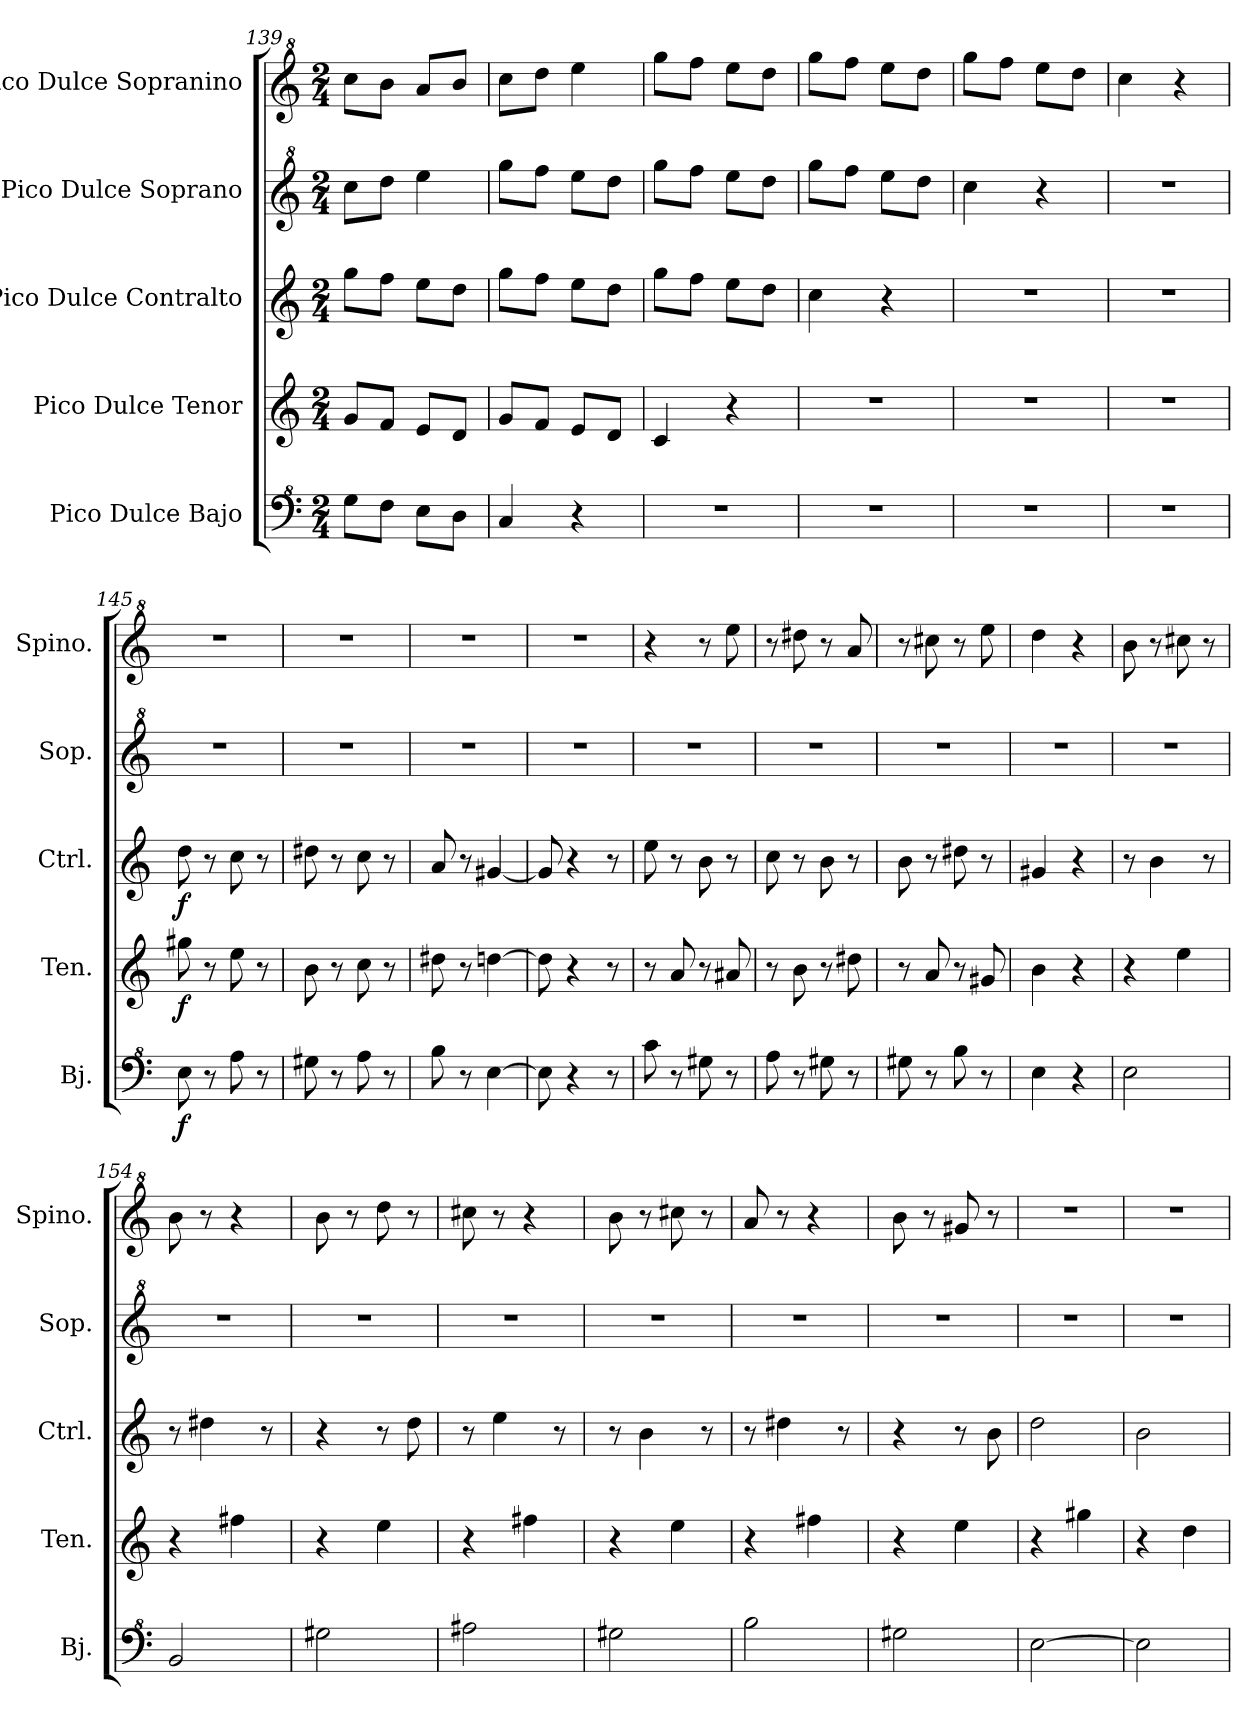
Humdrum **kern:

**kern	**dynam	**kern	**dynam	**kern	**dynam	**kern	**kern
*part5	*part5	*part4	*part4	*part3	*part3	*part2	*part1
*staff5	*staff5	*staff4	*staff4	*staff3	*staff3	*staff2	*staff1
*I"Pico Dulce Bajo	*	*I"Pico Dulce Tenor	*	*I"Pico Dulce Contralto	*	*I"Pico Dulce Soprano	*I"Pico Dulce Sopranino
*I'Bj.	*	*I'Ten.	*	*I'Ctrl.	*	*I'Sop.	*I'Spino.
*clefF^4	*	*clefG2	*	*clefG2	*	*clefG^2	*clefG^2
*k[]	*	*k[]	*	*k[]	*	*k[]	*k[]
*M2/4	*	*M2/4	*	*M2/4	*	*M2/4	*M2/4
=139	=139	=139	=139	=139	=139	=139	=139
8g\L	.	8g/L	.	8gg\L	.	8ccc\L	8ccc\L
8f\J	.	8f/J	.	8ff\J	.	8ddd\J	8bb\J
8e\L	.	8e/L	.	8ee\L	.	4eee\	8aa/L
8d\J	.	8d/J	.	8dd\J	.	.	8bb/J
=140	=140	=140	=140	=140	=140	=140	=140
4c/	.	8g/L	.	8gg\L	.	8ggg\L	8ccc\L
.	.	8f/J	.	8ff\J	.	8fff\J	8ddd\J
4r	.	8e/L	.	8ee\L	.	8eee\L	4eee\
.	.	8d/J	.	8dd\J	.	8ddd\J	.
=141	=141	=141	=141	=141	=141	=141	=141
2r	.	4c/	.	8gg\L	.	8ggg\L	8ggg\L
.	.	.	.	8ff\J	.	8fff\J	8fff\J
.	.	4r	.	8ee\L	.	8eee\L	8eee\L
.	.	.	.	8dd\J	.	8ddd\J	8ddd\J
=142	=142	=142	=142	=142	=142	=142	=142
2r	.	2r	.	4cc\	.	8ggg\L	8ggg\L
.	.	.	.	.	.	8fff\J	8fff\J
.	.	.	.	4r	.	8eee\L	8eee\L
.	.	.	.	.	.	8ddd\J	8ddd\J
=143	=143	=143	=143	=143	=143	=143	=143
2r	.	2r	.	2r	.	4ccc\	8ggg\L
.	.	.	.	.	.	.	8fff\J
.	.	.	.	.	.	4r	8eee\L
.	.	.	.	.	.	.	8ddd\J
=144	=144	=144	=144	=144	=144	=144	=144
2r	.	2r	.	2r	.	2r	4ccc\
.	.	.	.	.	.	.	4r
=145	=145	=145	=145	=145	=145	=145	=145
!	!LO:DY:b	!	!LO:DY:b	!	!LO:DY:b	!	!
8e\	f	8gg#X\	f	8dd\	f	2r	2r
8r	.	8r	.	8r	.	.	.
8a\	.	8ee\	.	8cc\	.	.	.
8r	.	8r	.	8r	.	.	.
!!LO:LB:g=z
=146	=146	=146	=146	=146	=146	=146	=146
8g#X\	.	8b\	.	8dd#X\	.	2r	2r
8r	.	8r	.	8r	.	.	.
8a\	.	8cc\	.	8cc\	.	.	.
8r	.	8r	.	8r	.	.	.
=147	=147	=147	=147	=147	=147	=147	=147
8b\	.	8dd#X\	.	8a/	.	2r	2r
8r	.	8r	.	8r	.	.	.
[4e\	.	[4ddn\	.	[4g#X/	.	.	.
=148	=148	=148	=148	=148	=148	=148	=148
8e\]	.	8dd\]	.	8g#/]	.	2r	2r
4r	.	4r	.	4r	.	.	.
8r	.	8r	.	8r	.	.	.
=149	=149	=149	=149	=149	=149	=149	=149
8cc\	.	8r	.	8ee\	.	2r	4r
8r	.	8a/	.	8r	.	.	.
8g#X\	.	8r	.	8b\	.	.	8r
8r	.	8a#X/	.	8r	.	.	8eee\
=150	=150	=150	=150	=150	=150	=150	=150
8a\	.	8r	.	8cc\	.	2r	8r
8r	.	8b\	.	8r	.	.	8ddd#X\
8g#X\	.	8r	.	8b\	.	.	8r
8r	.	8dd#X\	.	8r	.	.	8aa/
=151	=151	=151	=151	=151	=151	=151	=151
8g#X\	.	8r	.	8b\	.	2r	8r
8r	.	8a/	.	8r	.	.	8ccc#X\
8b\	.	8r	.	8dd#X\	.	.	8r
8r	.	8g#X/	.	8r	.	.	8eee\
=152	=152	=152	=152	=152	=152	=152	=152
4e\	.	4b\	.	4g#X/	.	2r	4ddd\
4r	.	4r	.	4r	.	.	4r
=153	=153	=153	=153	=153	=153	=153	=153
2e\	.	4r	.	8r	.	2r	8bb\
.	.	.	.	4b\	.	.	8r
.	.	4ee\	.	.	.	.	8ccc#X\
.	.	.	.	8r	.	.	8r
!!LO:PB:g=z
=154	=154	=154	=154	=154	=154	=154	=154
2B/	.	4r	.	8r	.	2r	8bb\
.	.	.	.	4dd#X\	.	.	8r
.	.	4ff#X\	.	.	.	.	4r
.	.	.	.	8r	.	.	.
=155	=155	=155	=155	=155	=155	=155	=155
2g#X\	.	4r	.	4r	.	2r	8bb\
.	.	.	.	.	.	.	8r
.	.	4ee\	.	8r	.	.	8ddd\
.	.	.	.	8dd\	.	.	8r
=156	=156	=156	=156	=156	=156	=156	=156
2a#X\	.	4r	.	8r	.	2r	8ccc#X\
.	.	.	.	4ee\	.	.	8r
.	.	4ff#X\	.	.	.	.	4r
.	.	.	.	8r	.	.	.
=157	=157	=157	=157	=157	=157	=157	=157
2g#X\	.	4r	.	8r	.	2r	8bb\
.	.	.	.	4b\	.	.	8r
.	.	4ee\	.	.	.	.	8ccc#X\
.	.	.	.	8r	.	.	8r
=158	=158	=158	=158	=158	=158	=158	=158
2b\	.	4r	.	8r	.	2r	8aa/
.	.	.	.	4dd#X\	.	.	8r
.	.	4ff#X\	.	.	.	.	4r
.	.	.	.	8r	.	.	.
=159	=159	=159	=159	=159	=159	=159	=159
2g#X\	.	4r	.	4r	.	2r	8bb\
.	.	.	.	.	.	.	8r
.	.	4ee\	.	8r	.	.	8gg#X/
.	.	.	.	8b\	.	.	8r
=160	=160	=160	=160	=160	=160	=160	=160
[2e\	.	4r	.	2dd\	.	2r	2r
.	.	4gg#X\	.	.	.	.	.
=161	=161	=161	=161	=161	=161	=161	=161
2e\]	.	4r	.	2b\	.	2r	2r
.	.	4dd\	.	.	.	.	.
=	=	=	=	=	=	=	=
*-	*-	*-	*-	*-	*-	*-	*-
